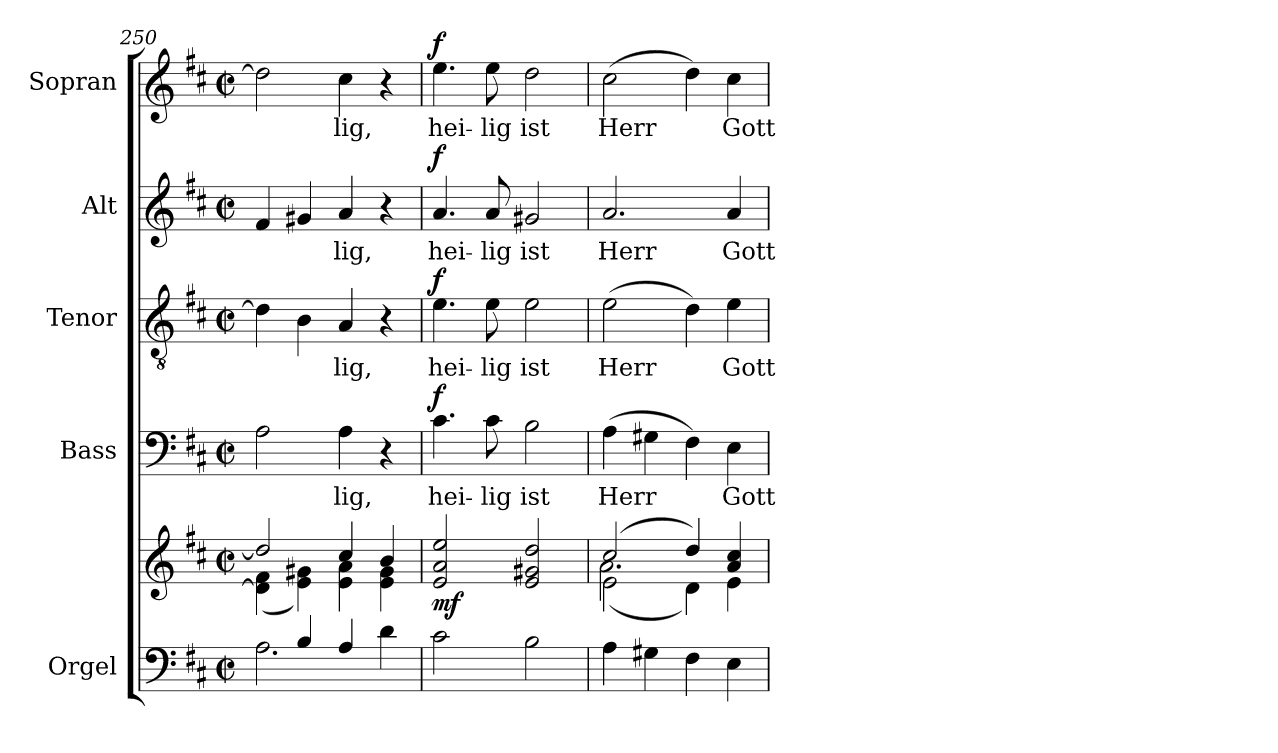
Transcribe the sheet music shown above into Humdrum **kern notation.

**kern	**kern	**dynam	**kern	**text	**dynam	**kern	**text	**dynam	**kern	**text	**dynam	**kern	**text	**dynam
*part5	*part5	*part5	*part4	*part4	*part4	*part3	*part3	*part3	*part2	*part2	*part2	*part1	*part1	*part1
*staff6	*staff5	*staff5/6	*staff4	*staff4	*staff4	*staff3	*staff3	*staff3	*staff2	*staff2	*staff2	*staff1	*staff1	*staff1
*I"Orgel	*	*	*I"Bass	*	*	*I"Tenor	*	*	*I"Alt	*	*	*I"Sopran	*	*
*I'Org.	*	*	*I'B.	*	*	*I'T.	*	*	*I'A.	*	*	*I'S.	*	*
*clefF4	*clefG2	*	*clefF4	*	*	*clefGv2	*	*	*clefG2	*	*	*clefG2	*	*
*k[f#c#]	*k[f#c#]	*	*k[f#c#]	*	*	*k[f#c#]	*	*	*k[f#c#]	*	*	*k[f#c#]	*	*
*D:	*D:	*	*D:	*	*	*D:	*	*	*D:	*	*	*D:	*	*
*M2/2	*M2/2	*	*M2/2	*	*	*M2/2	*	*	*M2/2	*	*	*M2/2	*	*
*met(c|)	*met(c|)	*	*met(c|)	*	*	*met(c|)	*	*	*met(c|)	*	*	*met(c|)	*	*
=250	=250	=250	=250	=250	=250	=250	=250	=250	=250	=250	=250	=250	=250	=250
*^	*^	*	*	*	*	*	*	*	*	*	*	*	*	*
4ryy	2.A\	2dd/]	(4d\] 4f#\	.	2A\	.	.	4d\]	.	.	4f#/	.	.	2dd\]	.	.
4B/	.	.	4e\ 4g#X\)	.	.	.	.	4B\	.	.	4g#X/	.	.	.	.	.
4A/	.	4cc#/	4e\ 4a\	.	4A\	-lig,	.	4A/	-lig,	.	4a/	-lig,	.	4cc#\	-lig,	.
4d\	4ryy	4b/	4e\ 4g#\	.	4r	.	.	4r	.	.	4r	.	.	4r	.	.
=251	=251	=251	=251	=251	=251	=251	=251	=251	=251	=251	=251	=251	=251	=251	=251	=251
!	!	!	!	!LO:DY:b	!	!	!LO:DY:a	!	!	!LO:DY:a	!	!	!LO:DY:a	!	!	!LO:DY:a
*v	*v	*	*	*	*	*	*	*	*	*	*	*	*	*	*	*
*	*v	*v	*	*	*	*	*	*	*	*	*	*	*	*	*
2c#\	2e/ 2a/ 2ee/	mf	4.c#\	hei-	f	4.e\	hei-	f	4.a/	hei-	f	4.ee\	hei-	f
.	.	.	8c#\	-lig	.	8e\	-lig	.	8a/	-lig	.	8ee\	-lig	.
2B\	2e/ 2g#X/ 2dd/	.	2B\	ist	.	2e\	ist	.	2g#X/	ist	.	2dd\	ist	.
=252	=252	=252	=252	=252	=252	=252	=252	=252	=252	=252	=252	=252	=252	=252
*	*^	*	*	*	*	*	*	*	*	*	*	*	*	*
*	*	*^	*	*	*	*	*	*	*	*	*	*	*	*	*
4A\	(2cc#/	(2e\	2.a\	.	(4A\	Herr	.	(2e\	Herr	.	2.a/	Herr	.	(2cc#\	Herr	.
4G#X\	.	.	.	.	4G#X\	.	.	.	.	.	.	.	.	.	.	.
4F#\	4dd/)	4d\)	.	.	4F#\)	.	.	4d\)	.	.	.	.	.	4dd\)	.	.
4E\	4a/ 4cc#/	4e\	4ryy	.	4E\	Gott	.	4e\	Gott	.	4a/	Gott	.	4cc#\	Gott	.
*	*v	*v	*v	*	*	*	*	*	*	*	*	*	*	*	*	*
=	=	=	=	=	=	=	=	=	=	=	=	=	=	=
*-	*-	*-	*-	*-	*-	*-	*-	*-	*-	*-	*-	*-	*-	*-
